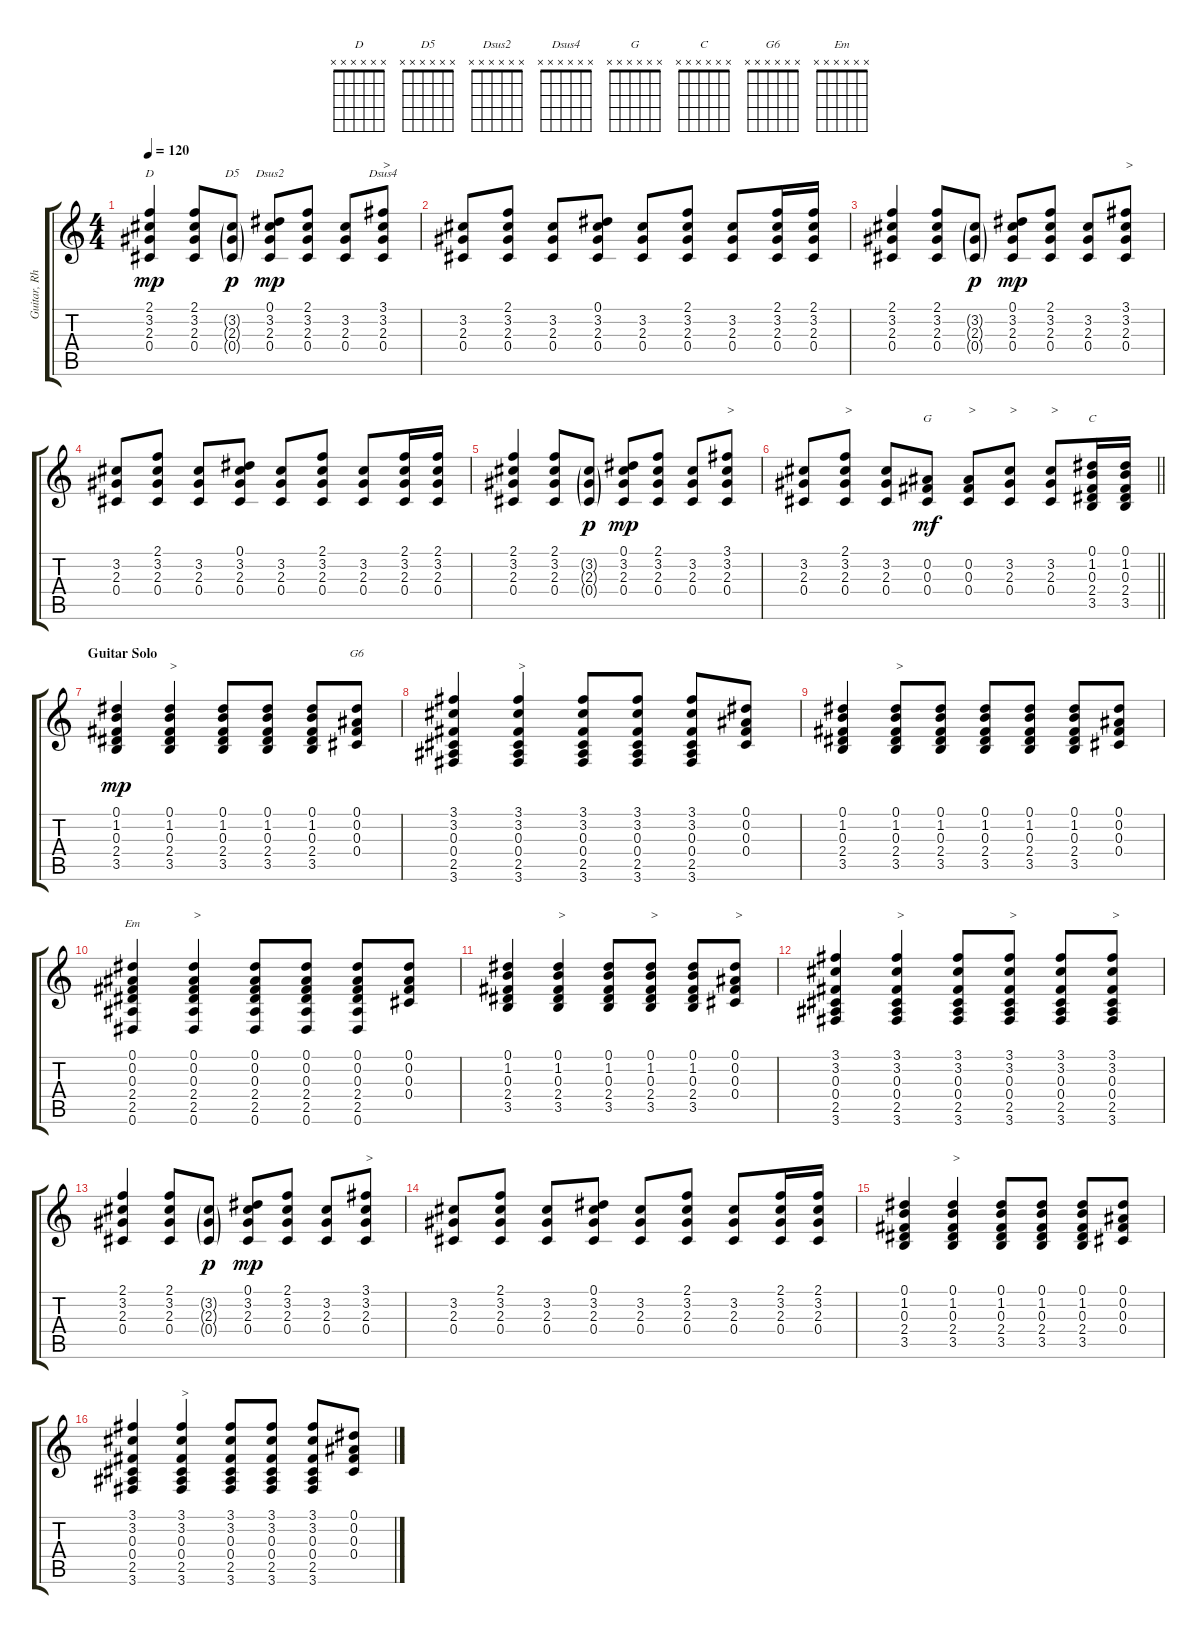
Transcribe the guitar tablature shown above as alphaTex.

\track ("Guitar, Rhythm" "Guitar, Rh") {instrument acousticguitarsteel}
\staff {score tabs}
\tuning (Eb4 Bb3 Gb3 Db3 Ab2 Eb2) {hide}
\chord ("D" x x x x x x)
\chord ("D5" x x x x x x)
\chord ("Dsus2" x x x x x x)
\chord ("Dsus4" x x x x x x)
\chord ("G" x x x x x x)
\chord ("C" x x x x x x)
\chord ("G6" x x x x x x)
\chord ("Em" x x x x x x)
\ts (4 4)
\tempo 120
\clef g2
\ks c
(2.1 3.2 2.3 0.4).4{ch "D" dy mp} (2.1 3.2 2.3 0.4).8 (3.2{g} 2.3{g} 0.4{g}).8{ch "D5" dy p} (0.1 3.2 2.3 0.4).8{ch "Dsus2" dy mp} (2.1 3.2 2.3 0.4).8 (3.2 2.3 0.4).8 (3.1 3.2 2.3 0.4).8{ch "Dsus4" txt ">"} |
(3.2 2.3 0.4).8 (2.1 3.2 2.3 0.4).8 (3.2 2.3 0.4).8 (0.1 3.2 2.3 0.4).8 (3.2 2.3 0.4).8 (2.1 3.2 2.3 0.4).8 (3.2 2.3 0.4).8 (2.1 3.2 2.3 0.4).16 (2.1 3.2 2.3 0.4).16 |
(2.1 3.2 2.3 0.4).4 (2.1 3.2 2.3 0.4).8 (3.2{g} 2.3{g} 0.4{g}).8{dy p} (0.1 3.2 2.3 0.4).8{dy mp} (2.1 3.2 2.3 0.4).8 (3.2 2.3 0.4).8 (3.1 3.2 2.3 0.4).8{txt ">"} |
(3.2 2.3 0.4).8 (2.1 3.2 2.3 0.4).8 (3.2 2.3 0.4).8 (0.1 3.2 2.3 0.4).8 (3.2 2.3 0.4).8 (2.1 3.2 2.3 0.4).8 (3.2 2.3 0.4).8 (2.1 3.2 2.3 0.4).16 (2.1 3.2 2.3 0.4).16 |
(2.1 3.2 2.3 0.4).4 (2.1 3.2 2.3 0.4).8 (3.2{g} 2.3{g} 0.4{g}).8{dy p} (0.1 3.2 2.3 0.4).8{dy mp} (2.1 3.2 2.3 0.4).8 (3.2 2.3 0.4).8 (3.1 3.2 2.3 0.4).8{txt ">"} |
\barLineRight lightlight
(3.2 2.3 0.4).8 (2.1 3.2 2.3 0.4).8{txt ">"} (3.2 2.3 0.4).8 (0.2 0.3 0.4).8{ch "G" dy mf} (0.2 0.3 0.4).8{txt ">"} (3.2 2.3 0.4).8{txt ">"} (3.2 2.3 0.4).8{txt ">"} (0.1 1.2 0.3 2.4 3.5).16{ch "C"} (0.1 1.2 0.3 2.4 3.5).16 |
\section ("" "Guitar Solo")
(0.1 1.2 0.3 2.4 3.5).4{dy mp} (0.1 1.2 0.3 2.4 3.5).4{txt ">"} (0.1 1.2 0.3 2.4 3.5).8 (0.1 1.2 0.3 2.4 3.5).8 (0.1 1.2 0.3 2.4 3.5).8 (0.1 0.2 0.3 0.4).8{ch "G6"} |
(3.1 3.2 0.3 0.4 2.5 3.6).4 (3.1 3.2 0.3 0.4 2.5 3.6).4{txt ">"} (3.1 3.2 0.3 0.4 2.5 3.6).8 (3.1 3.2 0.3 0.4 2.5 3.6).8 (3.1 3.2 0.3 0.4 2.5 3.6).8 (0.1 0.2 0.3 0.4).8 |
(0.1 1.2 0.3 2.4 3.5).4 (0.1 1.2 0.3 2.4 3.5).8{txt ">"} (0.1 1.2 0.3 2.4 3.5).8 (0.1 1.2 0.3 2.4 3.5).8 (0.1 1.2 0.3 2.4 3.5).8 (0.1 1.2 0.3 2.4 3.5).8 (0.1 0.2 0.3 0.4).8 |
(0.1 0.2 0.3 2.4 2.5 0.6).4{ch "Em"} (0.1 0.2 0.3 2.4 2.5 0.6).4{txt ">"} (0.1 0.2 0.3 2.4 2.5 0.6).8 (0.1 0.2 0.3 2.4 2.5 0.6).8 (0.1 0.2 0.3 2.4 2.5 0.6).8 (0.1 0.2 0.3 0.4).8 |
(0.1 1.2 0.3 2.4 3.5).4 (0.1 1.2 0.3 2.4 3.5).4{txt ">"} (0.1 1.2 0.3 2.4 3.5).8 (0.1 1.2 0.3 2.4 3.5).8{txt ">"} (0.1 1.2 0.3 2.4 3.5).8 (0.1 0.2 0.3 0.4).8{txt ">"} |
(3.1 3.2 0.3 0.4 2.5 3.6).4 (3.1 3.2 0.3 0.4 2.5 3.6).4{txt ">"} (3.1 3.2 0.3 0.4 2.5 3.6).8 (3.1 3.2 0.3 0.4 2.5 3.6).8{txt ">"} (3.1 3.2 0.3 0.4 2.5 3.6).8 (3.1 3.2 0.3 0.4 2.5 3.6).8{txt ">"} |
(2.1 3.2 2.3 0.4).4 (2.1 3.2 2.3 0.4).8 (3.2{g} 2.3{g} 0.4{g}).8{dy p} (0.1 3.2 2.3 0.4).8{dy mp} (2.1 3.2 2.3 0.4).8 (3.2 2.3 0.4).8 (3.1 3.2 2.3 0.4).8{txt ">"} |
(3.2 2.3 0.4).8 (2.1 3.2 2.3 0.4).8 (3.2 2.3 0.4).8 (0.1 3.2 2.3 0.4).8 (3.2 2.3 0.4).8 (2.1 3.2 2.3 0.4).8 (3.2 2.3 0.4).8 (2.1 3.2 2.3 0.4).16 (2.1 3.2 2.3 0.4).16 |
(0.1 1.2 0.3 2.4 3.5).4 (0.1 1.2 0.3 2.4 3.5).4{txt ">"} (0.1 1.2 0.3 2.4 3.5).8 (0.1 1.2 0.3 2.4 3.5).8 (0.1 1.2 0.3 2.4 3.5).8 (0.1 0.2 0.3 0.4).8 |
(3.1 3.2 0.3 0.4 2.5 3.6).4 (3.1 3.2 0.3 0.4 2.5 3.6).4{txt ">"} (3.1 3.2 0.3 0.4 2.5 3.6).8 (3.1 3.2 0.3 0.4 2.5 3.6).8 (3.1 3.2 0.3 0.4 2.5 3.6).8 (0.1 0.2 0.3 0.4).8
